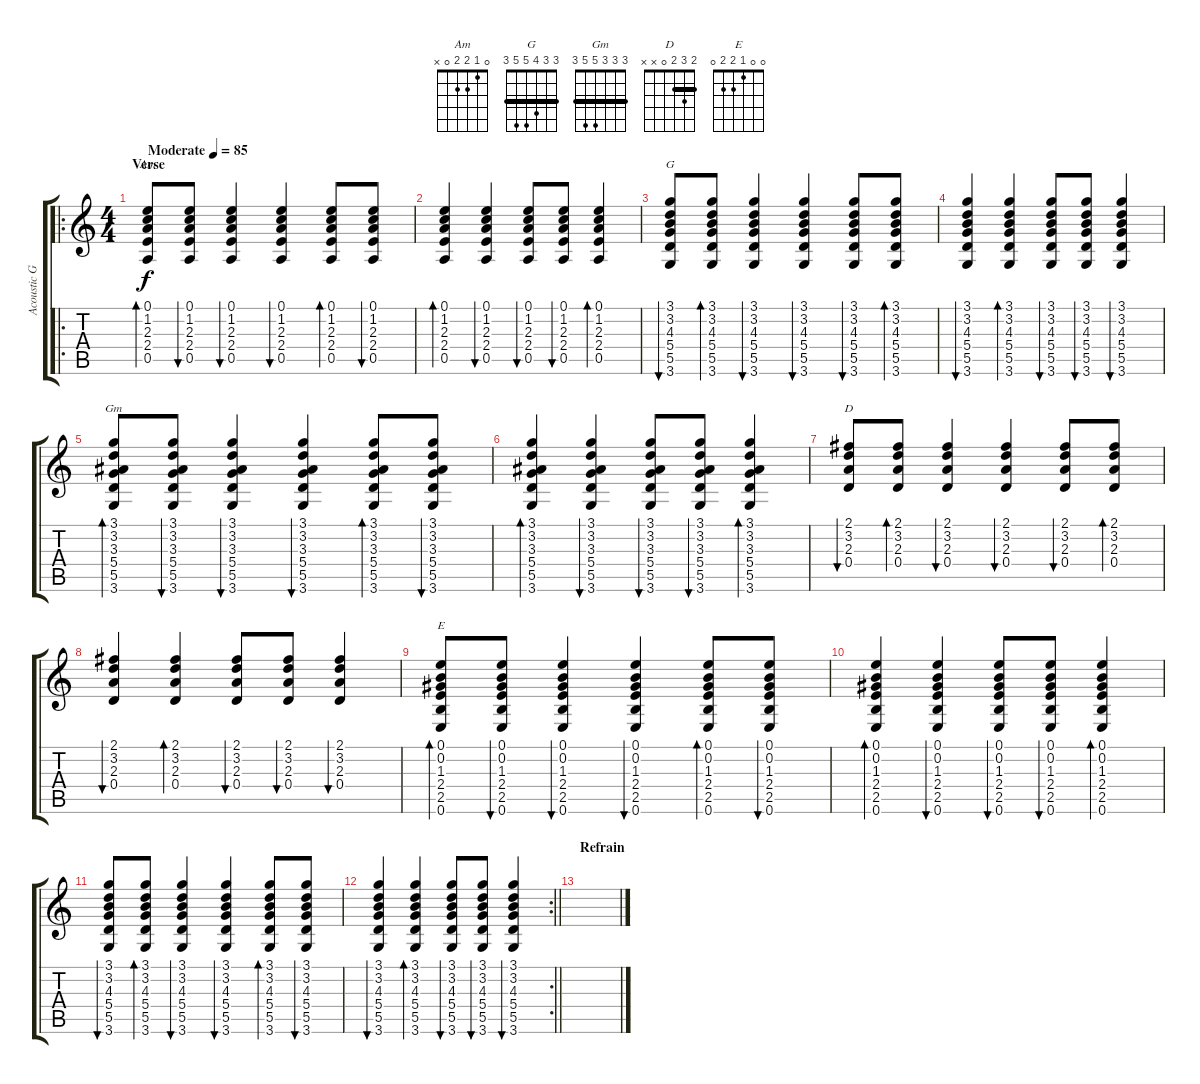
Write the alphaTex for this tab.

\track ("Acoustic Guitar Base" "Acoustic G") {instrument electricguitarjazz}
\staff {score tabs}
\tuning (E4 B3 G3 D3 A2 E2) {hide}
\chord ("Am" 0 1 2 2 0 x)
\chord ("G" 3 3 4 5 5 3) {barre 3}
\chord ("Gm" 3 3 3 5 5 3) {barre 3}
\chord ("D" 2 3 2 0 x x) {barre 2}
\chord ("E" 0 0 1 2 2 0)
\ro
\ts (4 4)
\section ("" "Verse")
\tempo (85 "Moderate")
\clef g2
\ks c
(0.1 1.2 2.3 2.4 0.5).8{bd 60 ch "Am" dy f instrument electricguitarjazz} (0.1 1.2 2.3 2.4 0.5).8{bu 60} (0.1 1.2 2.3 2.4 0.5).4{bu 60} (0.1 1.2 2.3 2.4 0.5).4{bu 60} (0.1 1.2 2.3 2.4 0.5).8{bd 60} (0.1 1.2 2.3 2.4 0.5).8{bu 60} |
(0.1 1.2 2.3 2.4 0.5).4{bd 60} (0.1 1.2 2.3 2.4 0.5).4{bu 60} (0.1 1.2 2.3 2.4 0.5).8{bu 60} (0.1 1.2 2.3 2.4 0.5).8{bu 60} (0.1 1.2 2.3 2.4 0.5).4{bd 60} |
(3.1 3.2 4.3 5.4 5.5 3.6).8{bu 60 ch "G"} (3.1 3.2 4.3 5.4 5.5 3.6).8{bd 60} (3.1 3.2 4.3 5.4 5.5 3.6).4{bu 60} (3.1 3.2 4.3 5.4 5.5 3.6).4{bu 60} (3.1 3.2 4.3 5.4 5.5 3.6).8{bu 60} (3.1 3.2 4.3 5.4 5.5 3.6).8{bd 60} |
(3.1 3.2 4.3 5.4 5.5 3.6).4{bu 60} (3.1 3.2 4.3 5.4 5.5 3.6).4{bd 60} (3.1 3.2 4.3 5.4 5.5 3.6).8{bu 60} (3.1 3.2 4.3 5.4 5.5 3.6).8{bu 60} (3.1 3.2 4.3 5.4 5.5 3.6).4{bu 60} |
(3.1 3.2 3.3 5.4 5.5 3.6).8{bd 60 ch "Gm"} (3.1 3.2 3.3 5.4 5.5 3.6).8{bu 60} (3.1 3.2 3.3 5.4 5.5 3.6).4{bu 60} (3.1 3.2 3.3 5.4 5.5 3.6).4{bu 60} (3.1 3.2 3.3 5.4 5.5 3.6).8{bd 60} (3.1 3.2 3.3 5.4 5.5 3.6).8{bu 60} |
(3.1 3.2 3.3 5.4 5.5 3.6).4{bd 60} (3.1 3.2 3.3 5.4 5.5 3.6).4{bu 60} (3.1 3.2 3.3 5.4 5.5 3.6).8{bu 60} (3.1 3.2 3.3 5.4 5.5 3.6).8{bu 60} (3.1 3.2 3.3 5.4 5.5 3.6).4{bd 60} |
(2.1 3.2 2.3 0.4).8{bu 60 ch "D"} (2.1 3.2 2.3 0.4).8{bd 60} (2.1 3.2 2.3 0.4).4{bu 60} (2.1 3.2 2.3 0.4).4{bu 60} (2.1 3.2 2.3 0.4).8{bu 60} (2.1 3.2 2.3 0.4).8{bd 60} |
(2.1 3.2 2.3 0.4).4{bu 60} (2.1 3.2 2.3 0.4).4{bd 60} (2.1 3.2 2.3 0.4).8{bu 60} (2.1 3.2 2.3 0.4).8{bu 60} (2.1 3.2 2.3 0.4).4{bu 60} |
(0.1 0.2 1.3 2.4 2.5 0.6).8{bd 60 ch "E"} (0.1 0.2 1.3 2.4 2.5 0.6).8{bu 60} (0.1 0.2 1.3 2.4 2.5 0.6).4{bu 60} (0.1 0.2 1.3 2.4 2.5 0.6).4{bu 60} (0.1 0.2 1.3 2.4 2.5 0.6).8{bd 60} (0.1 0.2 1.3 2.4 2.5 0.6).8{bu 60} |
(0.1 0.2 1.3 2.4 2.5 0.6).4{bd 60} (0.1 0.2 1.3 2.4 2.5 0.6).4{bu 60} (0.1 0.2 1.3 2.4 2.5 0.6).8{bu 60} (0.1 0.2 1.3 2.4 2.5 0.6).8{bu 60} (0.1 0.2 1.3 2.4 2.5 0.6).4{bd 60} |
(3.1 3.2 4.3 5.4 5.5 3.6).8{bu 60} (3.1 3.2 4.3 5.4 5.5 3.6).8{bd 60} (3.1 3.2 4.3 5.4 5.5 3.6).4{bu 60} (3.1 3.2 4.3 5.4 5.5 3.6).4{bu 60} (3.1 3.2 4.3 5.4 5.5 3.6).8{bd 60} (3.1 3.2 4.3 5.4 5.5 3.6).8{bu 60} |
\rc 2
\barLineRight lightlight
(3.1 3.2 4.3 5.4 5.5 3.6).4{bu 60} (3.1 3.2 4.3 5.4 5.5 3.6).4{bd 60} (3.1 3.2 4.3 5.4 5.5 3.6).8{bu 60} (3.1 3.2 4.3 5.4 5.5 3.6).8{bu 60} (3.1 3.2 4.3 5.4 5.5 3.6).4{bu 60} |
\section ("" "Refrain")
